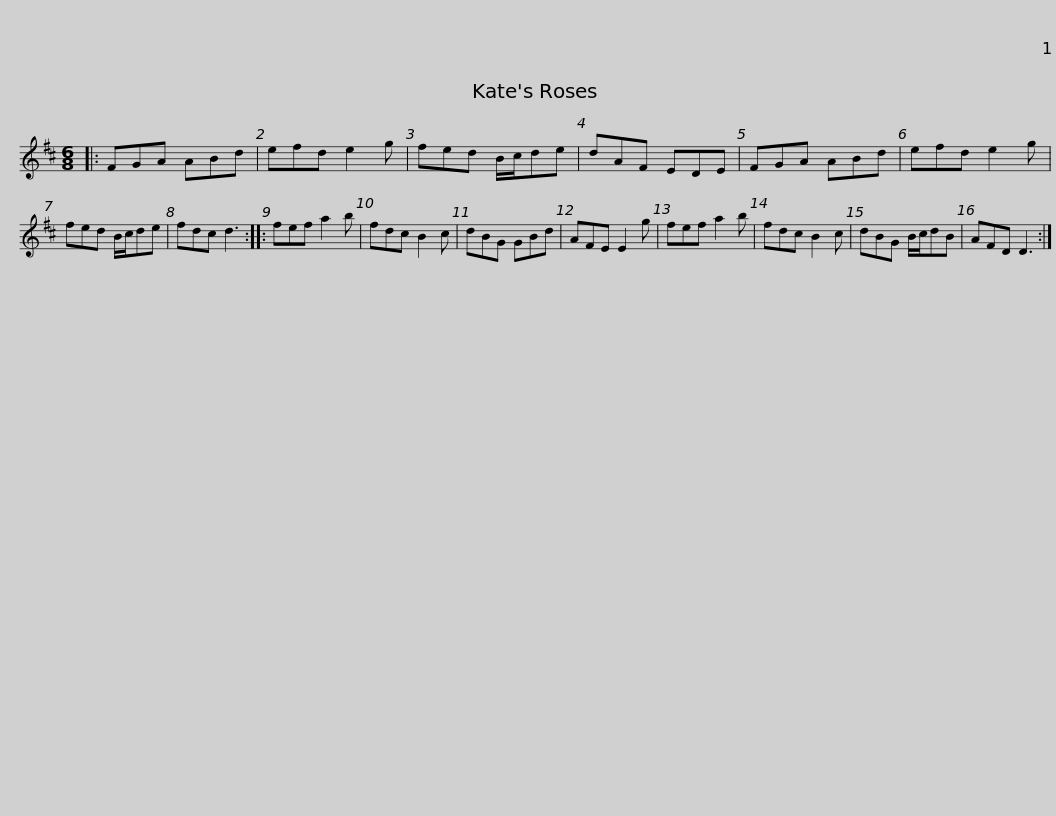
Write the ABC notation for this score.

X:1
L:1/8
M:6/8
I:linebreak $
K:D
V:1 treble
V:1
|: FGA ABd | efd e2 g | fed B/c/de | dAF EDE | FGA ABd | %5
 efd e2 g | fed B/c/de |$ fdc d3 :: fef a2 b | fdc B2 c | %10
 dBG GBd | AFE E2 g | fef a2 b | fdc B2 c | dBG B/c/dB |$ %15
 AFD D3 :| %16
